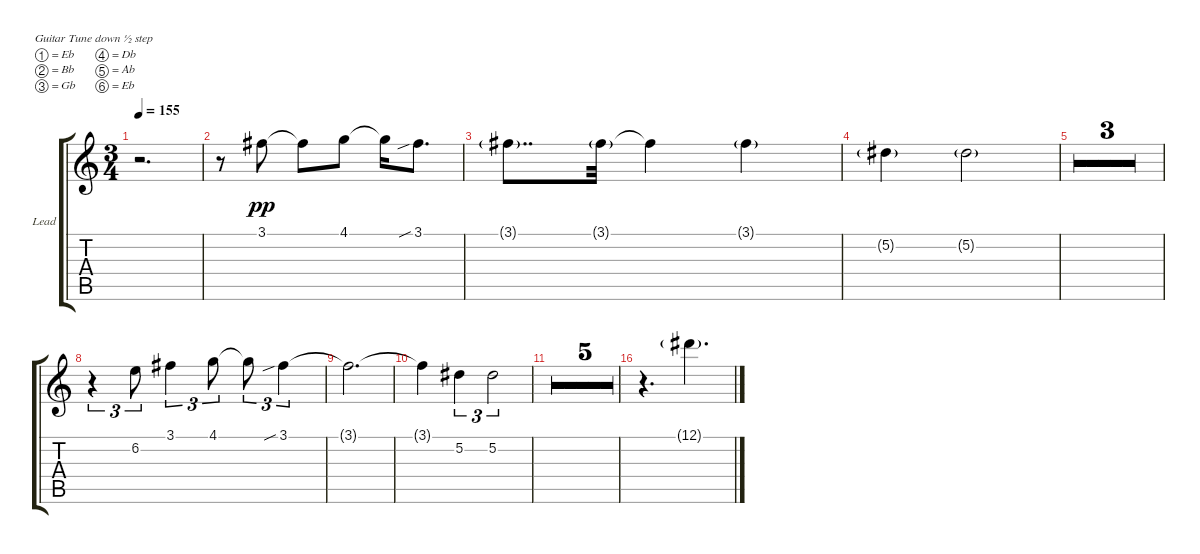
\defaultSystemsLayout 4
\bracketExtendMode groupsimilarinstruments
\firstSystemTrackNameOrientation horizontal
\otherSystemsTrackNameOrientation horizontal
\track ("Lead" "Lead") {multiBarRest instrument overdrivenguitar}
\staff {score tabs}
\tuning (Eb4 Bb3 Gb3 Db3 Ab2 Eb2)
\ts (3 4)
\tempo 155
\clef g2
\ks c
r.2{d dy pp} |
r.8 3.1.8 3.1{t}.8 4.1.8 4.1{t}.16 3.1{sib}.8{d} |
3.1{g}.8{dd} 3.1{g}.32 3.1{t}.4 3.1{g}.4 |
5.2{g}.4 5.2{g}.2 |
r.2{d} |
r.2{d} |
r.2{d} |
r.4{tu (3 2)} 6.2.8{tu (3 2)} 3.1.4{tu (3 2)} 4.1.8{tu (3 2)} 4.1{t}.8{tu (3 2)} 3.1{sib}.4{tu (3 2)} |
3.1{t}.2{d} |
3.1{t}.4 5.2.4{tu (3 2)} 5.2.2{tu (3 2)} |
r.2{d} |
r.2{d} |
r.2{d} |
r.2{d} |
r.2{d} |
r.4{d} 12.1{g}.4{d}
